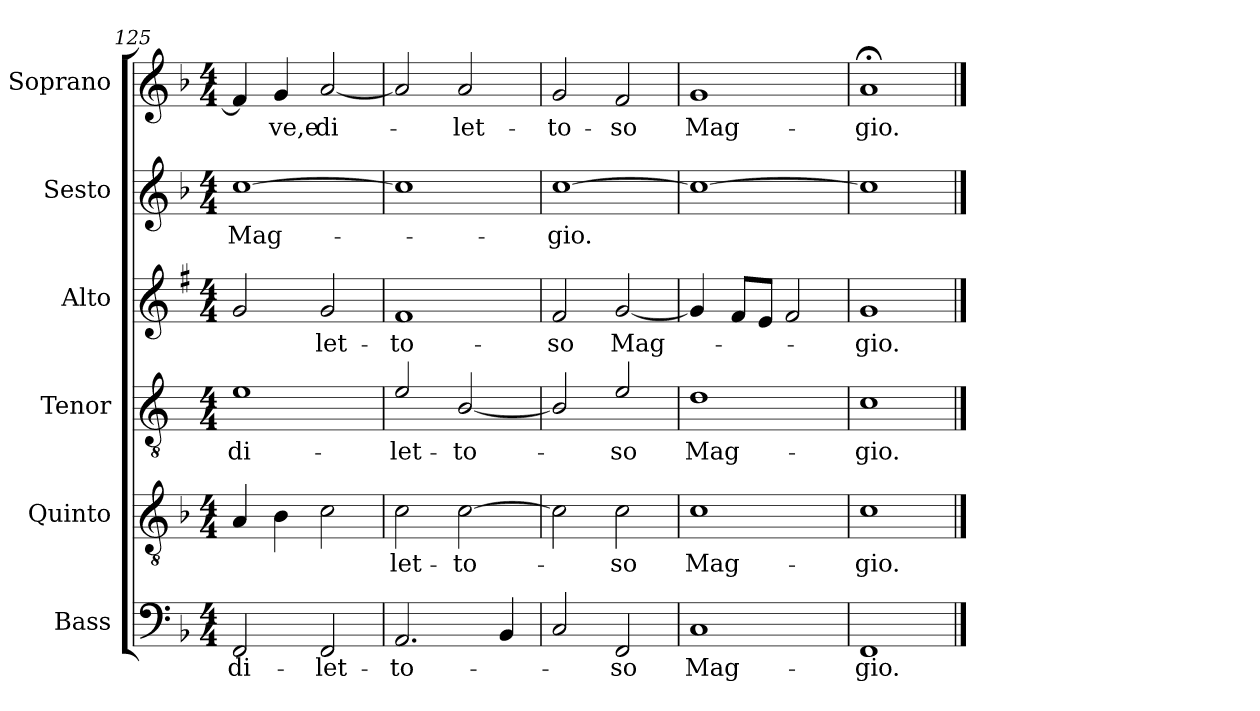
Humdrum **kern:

**kern	**text	**kern	**text	**kern	**text	**kern	**text	**kern	**text	**kern	**text
*part6	*part6	*part5	*part5	*part4	*part4	*part3	*part3	*part2	*part2	*part1	*part1
*staff6	*staff6	*staff5	*staff5	*staff4	*staff4	*staff3	*staff3	*staff2	*staff2	*staff1	*staff1
*I"Bass	*	*I"Quinto	*	*I"Tenor	*	*I"Alto	*	*I"Sesto	*	*I"Soprano	*
*I'B	*	*	*	*I'T	*	*I'A	*	*	*	*I'S	*
*clefF4	*	*clefGv2	*	*clefGv2	*	*clefG2	*	*clefG2	*	*clefG2	*
*	*	*	*	*ITrd4c7	*	*ITrd1c2	*	*	*	*	*
*k[b-]	*	*k[b-]	*	*k[b-]	*	*k[b-]	*	*k[b-]	*	*k[b-]	*
*F:	*	*F:	*	*F:	*	*F:	*	*F:	*	*F:	*
*M4/4	*	*M4/4	*	*M4/4	*	*M4/4	*	*M4/4	*	*M4/4	*
=125	=125	=125	=125	=125	=125	=125	=125	=125	=125	=125	=125
!	!LO:LY:b	!	!	!	!LO:LY:b	!	!	!	!LO:LY:b	!	!
2FF/	di-	4A/	.	1A	di-	2f/	.	[1cc	Mag-	4f/]	.
!	!	!	!	!	!	!	!	!	!	!	!LO:LY:b
.	.	4B-\	.	.	.	.	.	.	.	4g/	-ve,e
!	!LO:LY:b	!	!	!	!	!	!LO:LY:b	!	!	!	!LO:LY:b
2FF/	-let-	2c\	.	.	.	2f/	-let-	.	.	[2a/	di-
=126	=126	=126	=126	=126	=126	=126	=126	=126	=126	=126	=126
!	!LO:LY:b	!	!LO:LY:b	!	!LO:LY:b	!	!LO:LY:b	!	!	!	!
2.AA/	-to-	2c\	-let-	2A/	-let-	1e	-to-	1cc]	.	2a/]	.
!	!	!	!LO:LY:b	!	!LO:LY:b	!	!	!	!	!	!LO:LY:b
.	.	[2c\	-to-	[2E/	-to-	.	.	.	.	2a/	-let-
4BB-/	.	.	.	.	.	.	.	.	.	.	.
=127	=127	=127	=127	=127	=127	=127	=127	=127	=127	=127	=127
!	!	!	!	!	!	!	!LO:LY:b	!	!LO:LY:b	!	!LO:LY:b
2C/	.	2c\]	.	2E/]	.	2e/	-so	[1cc	-gio.	2g/	-to-
!	!LO:LY:b	!	!LO:LY:b	!	!LO:LY:b	!	!LO:LY:b	!	!	!	!LO:LY:b
2FF/	-so	2c\	-so	2A/	-so	[2f/	Mag-	.	.	2f/	-so
=128	=128	=128	=128	=128	=128	=128	=128	=128	=128	=128	=128
!	!LO:LY:b	!	!LO:LY:b	!	!LO:LY:b	!	!	!	!	!	!LO:LY:b
1C	Mag-	1c	Mag-	1G	Mag-	4f/]	.	1cc_	.	1g	Mag-
.	.	.	.	.	.	8e/L	.	.	.	.	.
.	.	.	.	.	.	8d/J	.	.	.	.	.
.	.	.	.	.	.	2e/	.	.	.	.	.
=129	=129	=129	=129	=129	=129	=129	=129	=129	=129	=129	=129
!	!LO:LY:b	!	!LO:LY:b	!	!LO:LY:b	!	!LO:LY:b	!	!	!	!LO:LY:b
1FF	-gio.	1c	-gio.	1F	-gio.	1f	-gio.	1cc]	.	1a;<	-gio.
==	==	==	==	==	==	==	==	==	==	==	==
*-	*-	*-	*-	*-	*-	*-	*-	*-	*-	*-	*-
